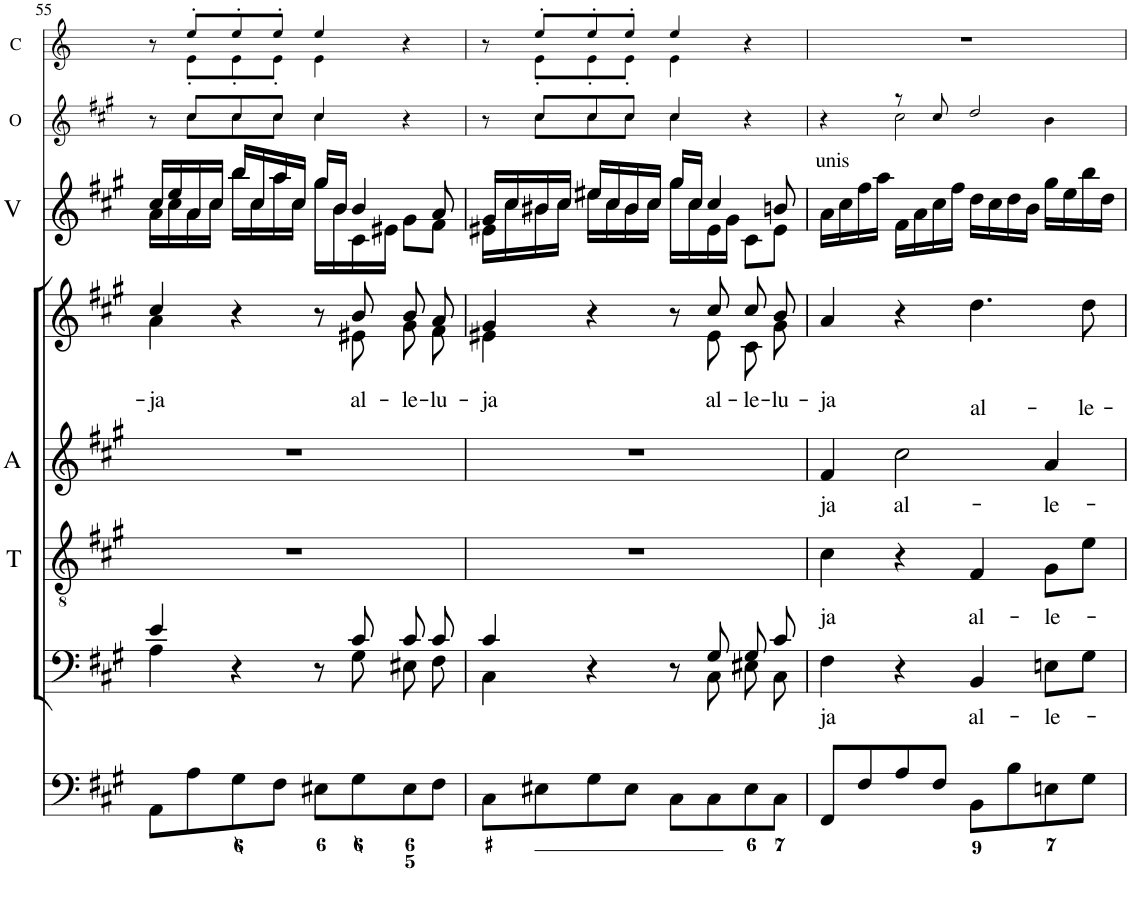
**kern	**kern	**text	**kern	**text	**kern	**text	**kern	**text	**kern	**kern	**kern	**kern	**kern
*part10	*part9	*part9	*part8	*part8	*part7	*part7	*part6	*part6	*part5	*part4	*part3	*part2	*part1
*staff10	*staff9	*staff9	*staff8	*staff8	*staff7	*staff7	*staff6	*staff6	*staff5	*staff4	*staff3	*staff2	*staff1
*I"Organ	*I"TB	*	*I"Tenor	*	*I"A	*	*I"S	*	*I"Violin	*I"Violin	*I"2 Violini	*I"2 Oboi	*I"2 Corni in A
*	*	*	*I'T	*	*I'A	*	*	*	*I'Vln.	*I'Vln.	*I'V	*I'O	*I'C
!!LO:PB:g=z
*clefF4	*clefF4	*	*clefGv2	*	*clefG2	*	*clefG2	*	*clefG2	*clefG2	*clefG2	*clefG2	*clefG2
*	*	*	*	*	*	*	*	*	*	*	*	*	*Trd2c3
*k[f#c#g#]	*k[f#c#g#]	*	*k[f#c#g#]	*	*k[f#c#g#]	*	*k[f#c#g#]	*	*k[f#c#g#]	*k[f#c#g#]	*k[f#c#g#]	*k[f#c#g#]	*k[]
*M4/4	*M4/4	*	*M4/4	*	*M4/4	*	*M4/4	*	*M4/4	*M4/4	*M4/4	*M4/4	*M4/4
*met(c)	*met(c)	*	*met(c)	*	*met(c)	*	*met(c)	*	*met(c)	*met(c)	*met(c)	*met(c)	*met(c)
=55	=55	=55	=55	=55	=55	=55	=55	=55	=55	=55	=55	=55	=55
*	*^	*	*	*	*	*	*	*	*	*	*	*	*
!	!	!	!	!	!	!	!	!	!LO:LY:b	!	!	!	!	!
*	*	*	*	*	*	*	*	*^	*	*	*	*^	*^	*^
8AA\L	4e/	4A\	.	1r	.	1r	.	4cc#/	4a\	-ja	16a\LL	16cc#\LL	16cc#/LL	16a\LL	8r	8ryy	8r	8ryy
.	.	.	.	.	.	.	.	.	.	.	16cc#\J	16ee\J	16ee/	16cc#\	.	.	.	.
8A\	.	.	.	.	.	.	.	.	.	.	16a\L	16a\L	16a/	16a\	8cc#/L	8cc#\L	8ee'/L	8e'\L
.	.	.	.	.	.	.	.	.	.	.	16cc#\JJ	16cc#\JJ	16cc#/JJ	16cc#\JJ	.	.	.	.
8G#\	4r	4.ryy	.	.	.	.	.	4r	4.ryy	.	16bb\LL	16bb\LL	16bb/LL	16bb\LL	8cc#/	8cc#\	8ee'/	8e'\
.	.	.	.	.	.	.	.	.	.	.	16cc#\J	16cc#\J	16cc#/	16cc#\	.	.	.	.
8F#\J	.	.	.	.	.	.	.	.	.	.	16aa\L	16aa\L	16aa/	16aa\	8cc#/J	8cc#\J	8ee'/J	8e'\J
.	.	.	.	.	.	.	.	.	.	.	16cc#\JJ	16cc#\JJ	16cc#/JJ	16cc#\JJ	.	.	.	.
8E#X\L	8r	.	.	.	.	.	.	8r	.	.	16gg#\LL	16gg#\LL	16gg#/LL	16gg#\LL	4cc#/	4cc#\	4ee/	4e\
.	.	.	.	.	.	.	.	.	.	.	16b\J	16b\JJ	16b/JJ	16b\	.	.	.	.
!	!	!	!	!	!	!	!	!	!	!LO:LY:b	!	!	!	!	!	!	!	!
8G#\	8c#/	8G#\	.	.	.	.	.	8b/	8e#X\	al-	16c#\L	4b	4b/	16c#\	.	.	.	.
.	.	.	.	.	.	.	.	.	.	.	16e#X\JJ	.	.	16e#X\JJ	.	.	.	.
!	!	!	!	!	!	!	!	!	!	!LO:LY:b	!	!	!	!	!	!	!	!
8E#\	8c#/	8E#X\	.	.	.	.	.	8b/L	8g#\L	-le-	8g#/L	.	.	8g#\L	4r	4ryy	4r	4ryy
!	!	!	!	!	!	!	!	!	!	!LO:LY:b	!	!	!	!	!	!	!	!
8F#\J	8c#/	8F#\	.	.	.	.	.	8a/J	8f#\J	-lu-	8f#/J	8a	8a/	8f#\J	.	.	.	.
=56	=56	=56	=56	=56	=56	=56	=56	=56	=56	=56	=56	=56	=56	=56	=56	=56	=56	=56
!	!	!	!	!	!	!	!	!	!	!LO:LY:b	!	!	!	!	!	!	!	!
8C#\L	4c#/	4C#\	.	1r	.	1r	.	4g#/	4e#X\	-ja	16e#X/LL	16g#/LL	16g#/LL	16e#X\LL	8r	8ryy	8r	8ryy
.	.	.	.	.	.	.	.	.	.	.	16cc#/J	16cc#/J	16cc#/	16cc#\	.	.	.	.
8E#X\	.	.	.	.	.	.	.	.	.	.	16b#X/L	16b#X/L	16b#X/	16b#\	8cc#/L	8cc#\L	8ee'/L	8e'\L
.	.	.	.	.	.	.	.	.	.	.	16cc#/JJ	16cc#/JJ	16cc#/JJ	16cc#\JJ	.	.	.	.
8G#\	4r	4.ryy	.	.	.	.	.	4r	4.ryy	.	16ee#X\LL	16ee#X\LL	16ee#X/LL	16ee#\LL	8cc#/	8cc#\	8ee'/	8e'\
.	.	.	.	.	.	.	.	.	.	.	16cc#\J	16cc#\J	16cc#/	16cc#\	.	.	.	.
8E#\J	.	.	.	.	.	.	.	.	.	.	16b#\L	16b#\L	16b#/	16b#\	8cc#/J	8cc#\J	8ee'/J	8e'\J
.	.	.	.	.	.	.	.	.	.	.	16cc#\JJ	16cc#\JJ	16cc#/JJ	16cc#\JJ	.	.	.	.
8C#\L	8r	.	.	.	.	.	.	8r	.	.	16gg#\LL	16gg#\LL	16gg#/LL	16gg#\LL	4cc#/	4cc#\	4ee/	4e\
.	.	.	.	.	.	.	.	.	.	.	16cc#\J	16cc#\JJ	16cc#/JJ	16cc#\	.	.	.	.
!	!	!	!	!	!	!	!	!	!	!LO:LY:b	!	!	!	!	!	!	!	!
8C#\	8G#/	8C#\	.	.	.	.	.	8cc#/	8e#\	al-	16e#\L	4cc#	4cc#/	16e#\	.	.	.	.
.	.	.	.	.	.	.	.	.	.	.	16g#\JJ	.	.	16g#\JJ	.	.	.	.
!	!	!	!	!	!	!	!	!	!	!LO:LY:b	!	!	!	!	!	!	!	!
8E#\	8G#/	8E#X\	.	.	.	.	.	8cc#/L	8c#\L	-le-	8c#/L	.	.	8c#\L	4r	4ryy	4r	4ryy
!	!	!	!	!	!	!	!	!	!	!LO:LY:b	!	!	!	!	!	!	!	!
8C#\J	8c#/	8C#\	.	.	.	.	.	8b/J	8g#\J	-lu-	8e#/J	8bn	8bn/	8e#\J	.	.	.	.
*	*	*	*	*	*	*	*	*	*	*	*	*	*	*	*	*	*v	*v
=57	=57	=57	=57	=57	=57	=57	=57	=57	=57	=57	=57	=57	=57	=57	=57	=57	=57
!	!	!	!	!	!	!	!	!	!	!	!	!	!LO:TX:a:t=unis	!	!	!	!
!	!	!	!	!	!	!	!	!	!	!	!	!LO:TX:a:t=unis	!	!	!	!	!
!	!	!	!	!	!	!	!	!	!	!	!LO:TX:a:t=unis	!	!	!	!	!	!
!	!	!	!LO:LY:b	!	!LO:LY:b	!	!LO:LY:b	!	!	!LO:LY:b	!	!	!	!	!	!	!
*	*v	*v	*	*	*	*	*	*v	*v	*	*	*	*v	*v	*	*	*
8FF#/L	4F#\	ja	4c#\	ja	4f#/	ja	4a/	-ja	16a\LL	16a\LL	16a\LL	4r	4ryy	1r
.	.	.	.	.	.	.	.	.	16cc#\J	16cc#\J	16cc#\	.	.	.
8F#/	.	.	.	.	.	.	.	.	16ff#\L	16ff#\L	16ff#\	.	.	.
.	.	.	.	.	.	.	.	.	16aa\JJ	16aa\JJ	16aa\JJ	.	.	.
!	!	!	!	!	!	!LO:LY:b	!	!	!	!	!	!	!	!
8A/	4r	.	4r	.	2cc#\	al-	4r	.	16f#\LL	16f#\LL	16f#\LL	8r	2cc#\	.
.	.	.	.	.	.	.	.	.	16a\J	16a\J	16a\	.	.	.
8F#/J	.	.	.	.	.	.	.	.	16cc#\L	16cc#\L	16cc#\	8cc#/	.	.
.	.	.	.	.	.	.	.	.	16ff#\JJ	16ff#\JJ	16ff#\JJ	.	.	.
!	!	!LO:LY:b	!	!LO:LY:b	!	!	!	!LO:LY:b	!	!	!	!	!	!
8BB\L	4BB/	al-	4F#/	al-	.	.	4.dd\	al-	16dd\LL	16dd\LL	16dd\LL	2dd/	.	.
.	.	.	.	.	.	.	.	.	16cc#\J	16cc#\J	16cc#\	.	.	.
8B\	.	.	.	.	.	.	.	.	16dd\L	16dd\L	16dd\	.	.	.
.	.	.	.	.	.	.	.	.	16b\JJ	16b\JJ	16b\JJ	.	.	.
!	!	!LO:LY:b	!	!LO:LY:b	!	!LO:LY:b	!	!	!	!	!	!	!	!
8En\	8En\L	-le-	8G#\L	-le-	4a/	-le-	.	.	16gg#\LL	16gg#\LL	16gg#\LL	.	4b\	.
.	.	.	.	.	.	.	.	.	16ee\J	16ee\J	16ee\	.	.	.
!	!	!	!	!	!	!	!	!LO:LY:b	!	!	!	!	!	!
8G#\J	8G#\J	.	8e\J	.	.	.	8dd\	-le-	16bb\L	16bb\L	16bb\	.	.	.
.	.	.	.	.	.	.	.	.	16dd\JJ	16dd\JJ	16dd\JJ	.	.	.
*	*	*	*	*	*	*	*	*	*	*	*	*v	*v	*
=	=	=	=	=	=	=	=	=	=	=	=	=	=
*-	*-	*-	*-	*-	*-	*-	*-	*-	*-	*-	*-	*-	*-
